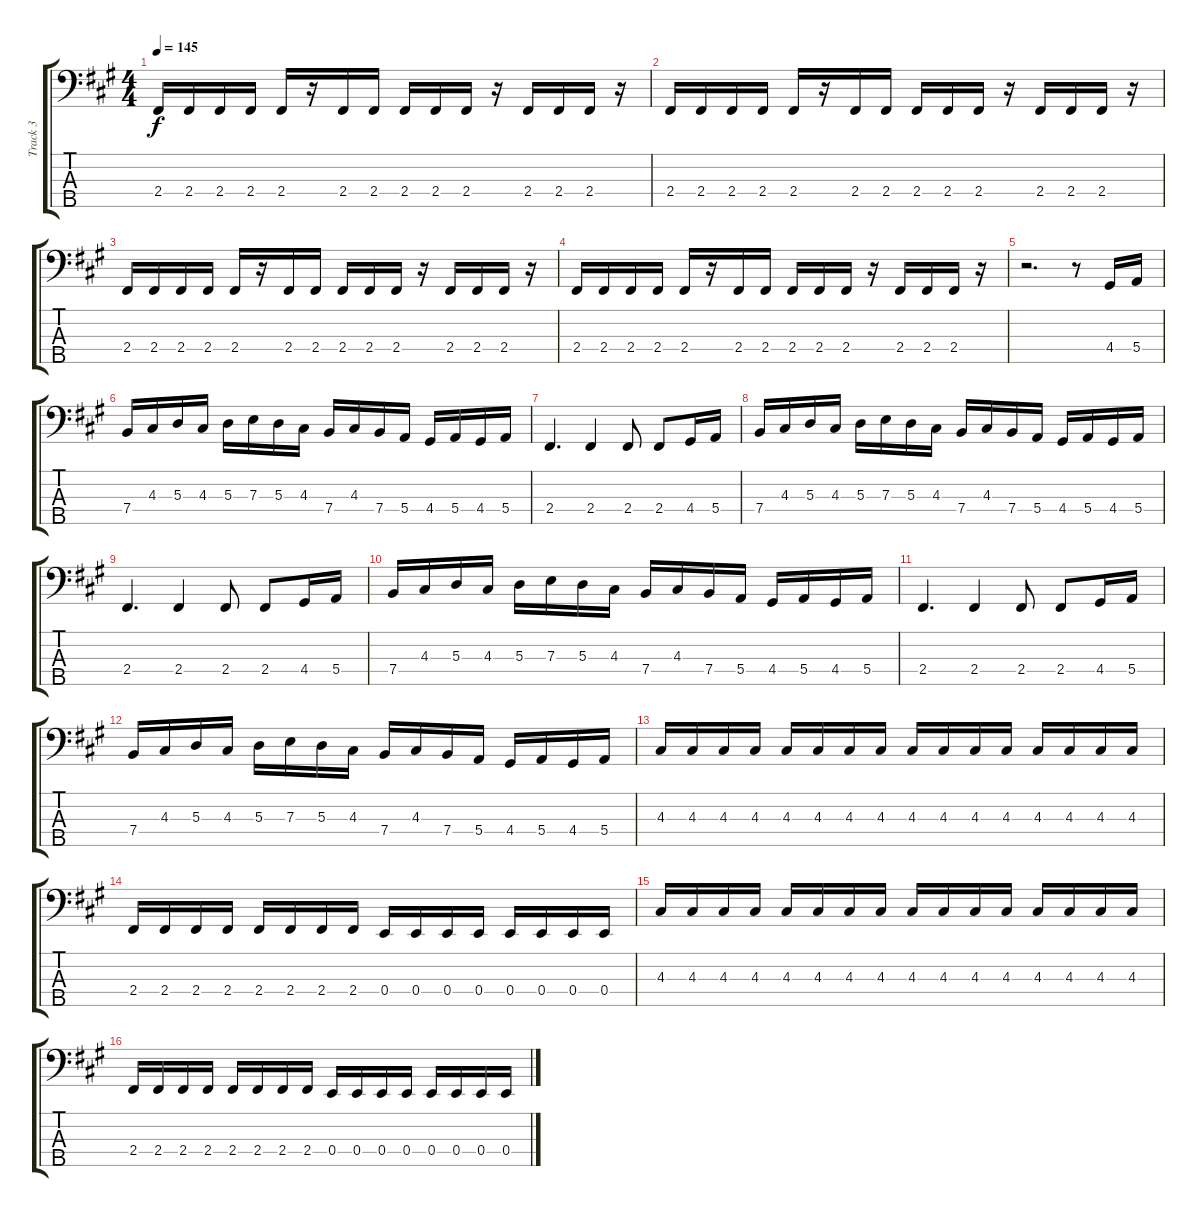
\track ("Track 3" "Track 3") {instrument electricbassfinger}
\staff {score tabs}
\tuning (G2 D2 A1 E1 B0) {hide}
\ts (4 4)
\tempo 145
\clef f4
\ks a
2.4.16{dy f} 2.4.16 2.4.16 2.4.16 2.4.16 r.16 2.4.16 2.4.16 2.4.16 2.4.16 2.4.16 r.16 2.4.16 2.4.16 2.4.16 r.16 |
2.4.16 2.4.16 2.4.16 2.4.16 2.4.16 r.16 2.4.16 2.4.16 2.4.16 2.4.16 2.4.16 r.16 2.4.16 2.4.16 2.4.16 r.16 |
2.4.16 2.4.16 2.4.16 2.4.16 2.4.16 r.16 2.4.16 2.4.16 2.4.16 2.4.16 2.4.16 r.16 2.4.16 2.4.16 2.4.16 r.16 |
2.4.16 2.4.16 2.4.16 2.4.16 2.4.16 r.16 2.4.16 2.4.16 2.4.16 2.4.16 2.4.16 r.16 2.4.16 2.4.16 2.4.16 r.16 |
r.2{d} r.8 4.4.16 5.4.16 |
7.4.16 4.3.16 5.3.16 4.3.16 5.3.16 7.3.16 5.3.16 4.3.16 7.4.16 4.3.16 7.4.16 5.4.16 4.4.16 5.4.16 4.4.16 5.4.16 |
2.4.4{d} 2.4.4 2.4.8 2.4.8 4.4.16 5.4.16 |
7.4.16 4.3.16 5.3.16 4.3.16 5.3.16 7.3.16 5.3.16 4.3.16 7.4.16 4.3.16 7.4.16 5.4.16 4.4.16 5.4.16 4.4.16 5.4.16 |
2.4.4{d} 2.4.4 2.4.8 2.4.8 4.4.16 5.4.16 |
7.4.16 4.3.16 5.3.16 4.3.16 5.3.16 7.3.16 5.3.16 4.3.16 7.4.16 4.3.16 7.4.16 5.4.16 4.4.16 5.4.16 4.4.16 5.4.16 |
2.4.4{d} 2.4.4 2.4.8 2.4.8 4.4.16 5.4.16 |
7.4.16 4.3.16 5.3.16 4.3.16 5.3.16 7.3.16 5.3.16 4.3.16 7.4.16 4.3.16 7.4.16 5.4.16 4.4.16 5.4.16 4.4.16 5.4.16 |
4.3.16 4.3.16 4.3.16 4.3.16 4.3.16 4.3.16 4.3.16 4.3.16 4.3.16 4.3.16 4.3.16 4.3.16 4.3.16 4.3.16 4.3.16 4.3.16 |
2.4.16 2.4.16 2.4.16 2.4.16 2.4.16 2.4.16 2.4.16 2.4.16 0.4.16 0.4.16 0.4.16 0.4.16 0.4.16 0.4.16 0.4.16 0.4.16 |
4.3.16 4.3.16 4.3.16 4.3.16 4.3.16 4.3.16 4.3.16 4.3.16 4.3.16 4.3.16 4.3.16 4.3.16 4.3.16 4.3.16 4.3.16 4.3.16 |
2.4.16 2.4.16 2.4.16 2.4.16 2.4.16 2.4.16 2.4.16 2.4.16 0.4.16 0.4.16 0.4.16 0.4.16 0.4.16 0.4.16 0.4.16 0.4.16
